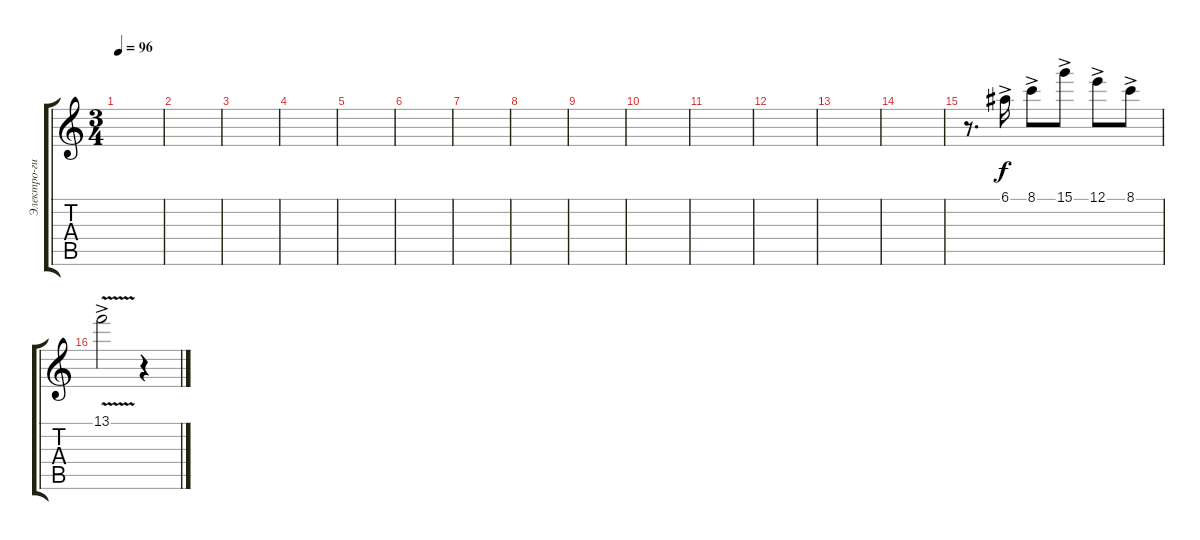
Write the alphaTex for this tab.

\track ("Электро-гитара 2" "Электро-ги") {instrument distortionguitar}
\staff {score tabs}
\tuning (E4 B3 G3 D3 A2 E2) {hide}
\ts (3 4)
\tempo 96
\clef g2
\ks c
|
|
|
|
|
|
|
|
|
|
|
|
|
|
r.8{d} 6.1{ac}.16 8.1{ac}.8 15.1{ac}.8 12.1{ac}.8 8.1{ac}.8 |
13.1{v ac}.2 r.4
